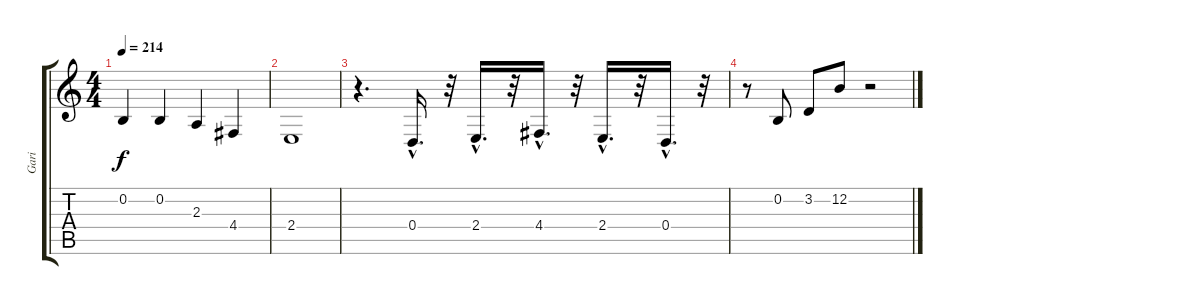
\track ("Gari" "Gari") {instrument trombone}
\staff {score tabs}
\tuning (E4 B3 G3 D3 A2 E2) {hide}
\ts (4 4)
\tempo 214
\clef g2
\ks c
0.2.4{dy f} 0.2.4 2.3.4 4.4.4 |
2.4.1 |
r.4{d} 0.4{hac}.16{d} r.32 2.4{hac}.16{d} r.32 4.4{hac}.16{d} r.32 2.4{hac}.16{d} r.32 0.4{hac}.16{d} r.32 |
r.8 0.2.8 3.2.8 12.2.8 r.2
